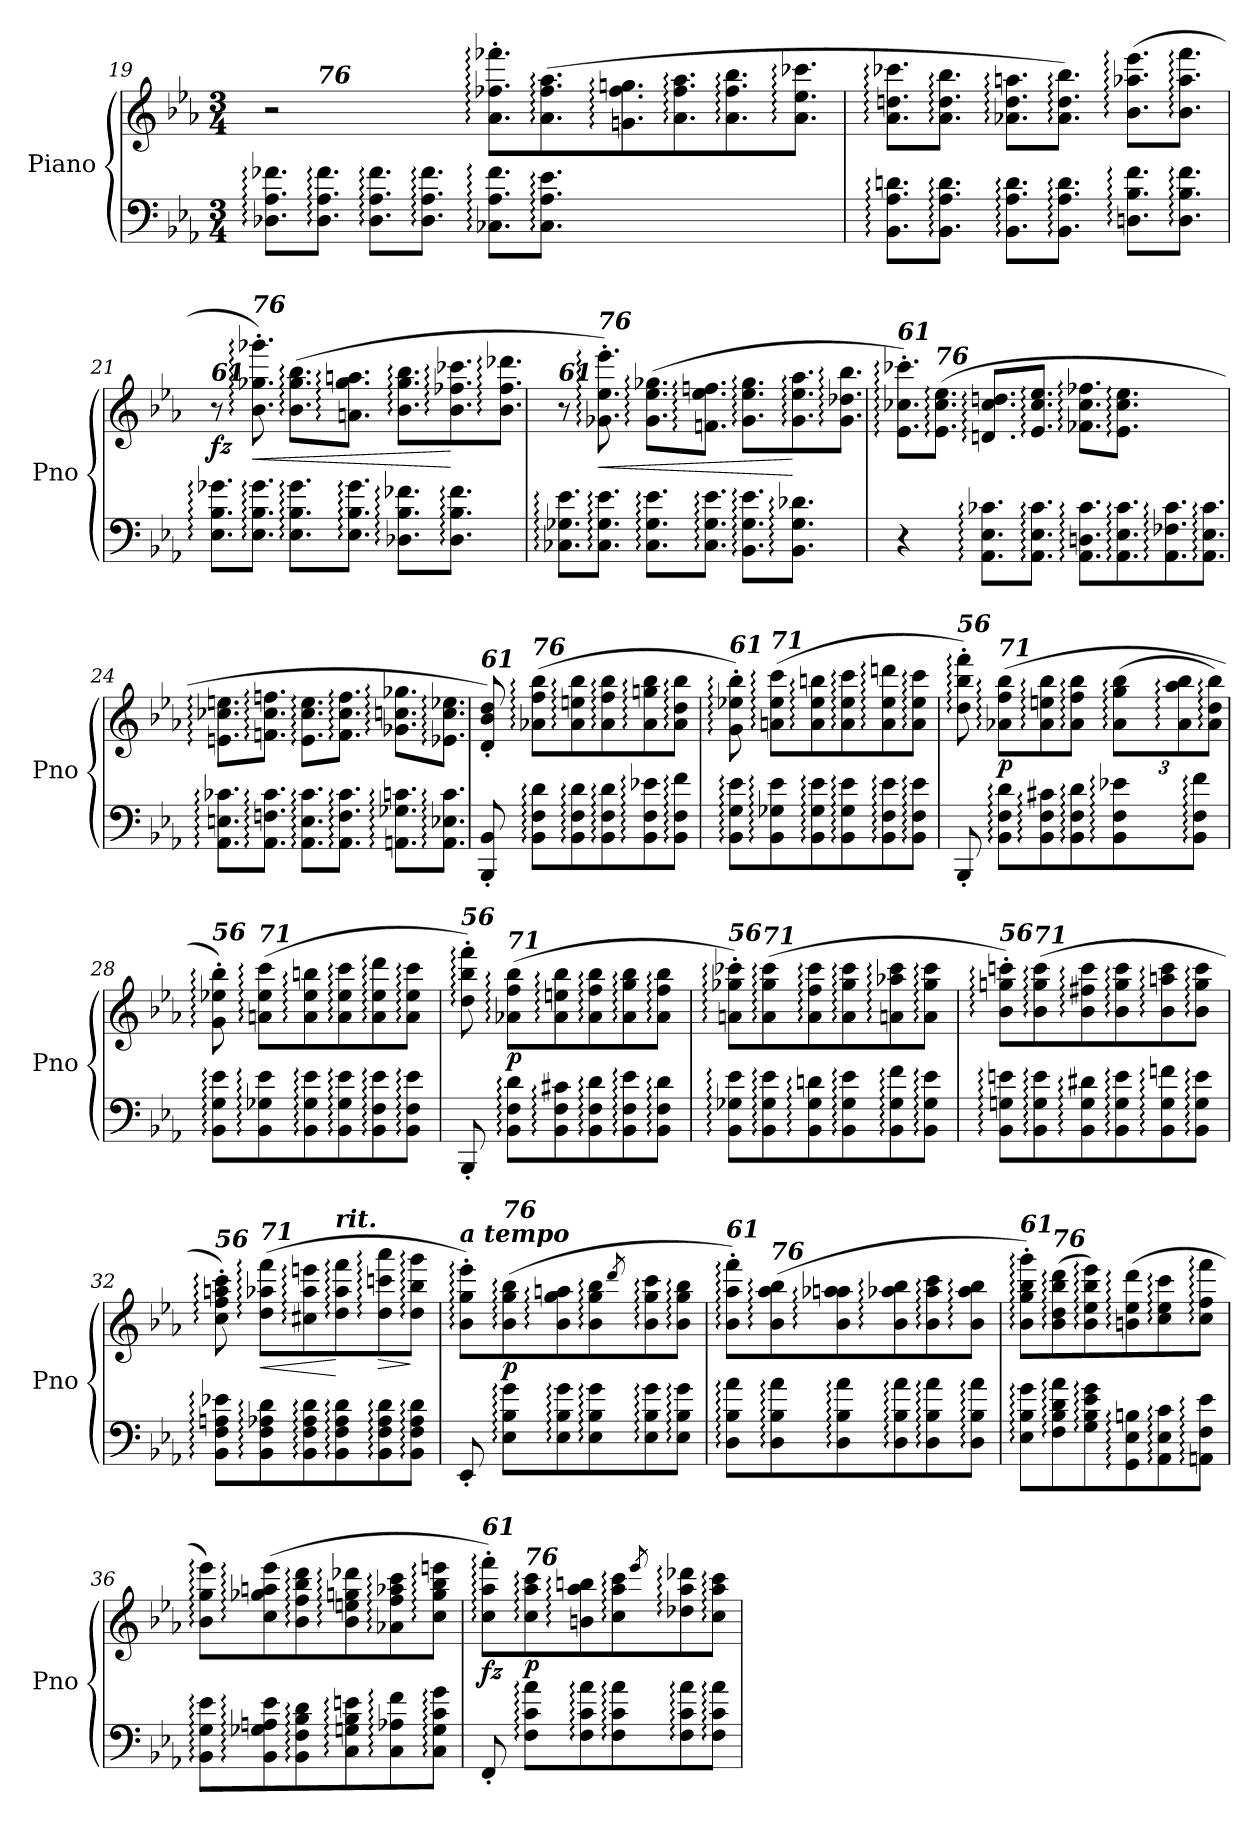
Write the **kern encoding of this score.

**kern	**kern	**dynam
*part1	*part1	*part1
*staff2	*staff1	*staff1/2
*I"Piano	*	*
*I'Pno	*	*
!!LO:LB:g=z
*clefF4	*clefG2	*
*k[b-e-a-]	*k[b-e-a-]	*
*M3/4	*M3/4	*
*Xtuplet	*	*
=19	=19	=19
!	!LO:TX:a:Bi:t=61	!
*	*^	*
12.D-X\: 12.A-\: 12.f-X\:L	2r	8ryy	.
!	!	!LO:TX:a:Bi:t=76	!
12.D-\: 12.A-\: 12.f-\:J	.	1ryy	.
12.D-\: 12.A-\: 12.f-\:L	.	.	.
12.D-\: 12.A-\: 12.f-\:J	.	.	.
*	*Xtuplet	*	*
12.C-X\: 12.A-\: 12.f-\:L	12.a-\:' 12.ff-X\:' 12.fff-X\:'L	.	.
12.C-\: 12.A-\: 12.e-\:J	(>12.a-\: 12.ff-\: 12.aa-\:	.	.
2ryy	12.gn\: 12.ff-\: 12.ggn\:	.	.
.	12.a-\: 12.ff-\: 12.aa-\:	.	.
.	12.a-\: 12.ff-\: 12.bb-\:	.	.
.	12.a-\: 12.ee-\: 12.ccc-X\:J	8ryy	.
*	*v	*v	*
=20	=20	=20
12.BB-\: 12.A-\: 12.dn\:L	12.a-\: 12.ddn\: 12.ccc-X\:L	.
12.BB-\: 12.A-\: 12.d\:J	12.a-\: 12.dd\: 12.bb-\:J	.
12.BB-\: 12.A-\: 12.d\:L	12.a-X\: 12.dd\: 12.aan\:L	.
12.BB-\: 12.A-\: 12.d\:J	12.a-\: 12.dd\: 12.bb-\:J)	.
12.Dn\: 12.B-\: 12.f\:L	(>12.b-\: 12.aa-X\: 12.eee-\:L	.
12.D\: 12.B-\: 12.f\:J	12.b-\: 12.aa-\: 12.fff\:J	.
!!LO:PB:g=z
=21	=21	=21
!	!LO:TX:a:Bi:t=61	!
!	!	!LO:DY:b
12.E-\: 12.B-\: 12.g-X\:L	8r	fz
!	!LO:TX:a:Bi:t=76	!
!	!	!LO:HP:b
12.E-\: 12.B-\: 12.g-\:J	12.b-\:' 12.gg-X\:' 12.ggg-X\:')	<
12.E-\: 12.B-\: 12.g-\:L	(>12.b-\: 12.gg-\: 12.bb-\:L	.
12.E-\: 12.B-\: 12.g-\:J	12.an\: 12.gg-\: 12.aan\:J	.
12.D-X\: 12.B-\: 12.f-X\:L	12.b-\: 12.gg-\: 12.bb-\:L	.
12.D-\: 12.B-\: 12.f-\:J	12.b-\: 12.ff-X\: 12.ccc-X\:	[
8ryy	12.b-\: 12.ff-\: 12.ddd-X\:J	.
!!LO:PB:g=z
=22	=22	=22
!	!LO:TX:a:Bi:t=61	!
12.C-X\: 12.G-X\: 12.e-\:L	8r	.
!	!LO:TX:a:Bi:t=76	!
!	!	!LO:HP:b
12.C-\: 12.G-\: 12.e-\:J	12.g-X\:' 12.ee-\:' 12.eee-\:')	<
12.C-\: 12.G-\: 12.e-\:L	(>12.g-\: 12.ee-\: 12.gg-X\:L	.
12.C-\: 12.G-\: 12.e-\:J	12.fn\: 12.ee-\: 12.ffn\:J	.
12.BB-\: 12.G-\: 12.e-\:L	12.g-\: 12.ee-\: 12.gg-\:L	.
12.BB-\: 12.G-\: 12.d-X\:J	12.g-\: 12.ee-\: 12.aa-\:	[
8ryy	12.g-\: 12.dd-X\: 12.bb-\:J	.
=23	=23	=23
!	!LO:TX:a:Bi:t=61	!
4r	12.e-\:' 12.cc-X\:' 12.ccc-X\:'L)	.
!	!LO:TX:a:Bi:t=76	!
.	(>12.e-\: 12.cc-\: 12.ee-\:J	.
12.AA-\: 12.E-\: 12.c-X\:L	12.dn/: 12.cc-/: 12.ddn/:L	.
12.AA-\: 12.E-\: 12.c-\:J	12.e-/: 12.cc-/: 12.ee-/:J	.
12.AA-\: 12.Dn\: 12.c-\:L	12.f-X\: 12.cc-\: 12.ff-X\:L	.
12.AA-\: 12.E-\: 12.c-\:	12.e-\: 12.cc-\: 12.ee-\:J	.
12.AA-\: 12.F-X\: 12.c-\:	4ryy	.
12.AA-\: 12.E-\: 12.c-\:J	.	.
!!LO:PB:g=z
=24	=24	=24
12.AA-\: 12.En\: 12.c-X\:L	12.en\: 12.cc-X\: 12.een\:L	.
12.AA-\: 12.Fn\: 12.c-\:J	12.fn\: 12.cc-\: 12.ffn\:J	.
12.AA-\: 12.E\: 12.c-\:L	12.e\: 12.cc-\: 12.ee\:L	.
12.AA-\: 12.F\: 12.c-\:J	12.f\: 12.cc-\: 12.ff\:J	.
12.AAn\: 12.G-X\: 12.cn\:L	12.g-X\: 12.ccn\: 12.gg-X\:L	.
12.AA\: 12.E-X\: 12.c\:J	12.e-X\: 12.cc\: 12.ee-X\:J	.
!!LO:LB:g=z
=25	=25	=25
!	!LO:TX:a:Bi:t=61	!
8BBB-/' 8BB-/'	8d/' 8b-/' 8dd/')	.
!	!LO:TX:a:Bi:t=76	!
8BB-\: 8F\: 8d\:L	(>8a-X\: 8ff\: 8bb-\:L	.
8BB-\: 8F\: 8d\:	8a-\: 8een\: 8bb-\:	.
8BB-\: 8F\: 8d\:	8a-\: 8ff\: 8bb-\:	.
8BB-\: 8F\: 8e-X\:	8a-\: 8ggn\: 8bb-\:	.
8BB-\: 8F\: 8f\:J	8a-\: 8dd\: 8bb-\:J	.
=26	=26	=26
!	!LO:TX:a:Bi:t=61	!
8BB-\: 8G\: 8e-\:L	8g\:' 8ee-X\:' 8bb-\:')	.
!	!LO:TX:a:Bi:t=71	!
8BB-\: 8G-X\: 8e-\:	(>8an\: 8ee-\: 8ccc\:L	.
8BB-\: 8G-\: 8e-\:	8a\: 8ee-\: 8bbn\:	.
8BB-\: 8G-\: 8e-\:	8a\: 8ee-\: 8ccc\:	.
8BB-\: 8F\: 8e-\:	8a\: 8ee-\: 8dddn\:	.
8BB-\: 8F\: 8e-\:J	8a\: 8ee-\: 8ccc\:J	.
=27	=27	=27
!	!LO:TX:a:Bi:t=56	!
8BBB-'/	8dd\:' 8bb-\:' 8fff\:')	.
!	!LO:TX:a:Bi:t=71	!
!	!	!LO:DY:b
8BB-\: 8F\: 8d\:L	(>8a-X\: 8ff\: 8bb-\:L	p
8BB-\: 8F\: 8c#X\:	8a-\: 8een\: 8bb-\:	.
8BB-\: 8F\: 8d\:	8a-\: 8ff\: 8bb-\:J	.
*	*tuplet	*
*	*Xbrackettup	*
8BB-\: 8F\: 8e-X\:	(>12a-\: 12gg\: 12bb-\:L	.
.	12a-\: 12aa-\: 12bb-\:	.
8BB-\: 8F\: 8f\:J	.	.
.	12a-\: 12dd\: 12bb-\:J)	.
!!LO:LB:g=z
=28	=28	=28
!	!LO:TX:a:Bi:t=56	!
8BB-\: 8G\: 8e-\:L	8g\:' 8ee-X\:' 8bb-\:')	.
!	!LO:TX:a:Bi:t=71	!
8BB-\: 8G-X\: 8e-\:	(>8an\: 8ee-\: 8ccc\:L	.
8BB-\: 8G-\: 8e-\:	8a\: 8ee-\: 8bbn\:	.
8BB-\: 8G-\: 8e-\:	8a\: 8ee-\: 8ccc\:	.
8BB-\: 8F\: 8e-\:	8a\: 8ee-\: 8ddd\:	.
8BB-\: 8F\: 8e-\:J	8a\: 8ee-\: 8ccc\:J	.
!!LO:LB:g=z
=29	=29	=29
!	!LO:TX:a:Bi:t=56	!
8BBB-'/	8dd\:' 8bb-\:' 8fff\:')	.
!	!LO:TX:a:Bi:t=71	!
!	!	!LO:DY:b
8BB-\: 8F\: 8d\:L	(>8a-X\: 8ff\: 8bb-\:L	p
8BB-\: 8F\: 8c#X\:	8a-\: 8een\: 8bb-\:	.
8BB-\: 8F\: 8d\:	8a-\: 8ff\: 8bb-\:	.
8BB-\: 8F\: 8e-\:	8a-\: 8gg\: 8bb-\:	.
8BB-\: 8F\: 8d\:J	8a-\: 8ff\: 8bb-\:J	.
=30	=30	=30
!	!LO:TX:a:Bi:t=56	!
8BB-\: 8G-X\: 8e-\:L	8an\:' 8gg-X\:' 8ccc-X\:'L)	.
!	!LO:TX:a:Bi:t=71	!
8BB-\: 8G-\: 8e-\:	(>8a\: 8gg-\: 8ccc-\:	.
8BB-\: 8G-\: 8dn\:	8a\: 8ff\: 8ccc-\:	.
8BB-\: 8G-\: 8e-\:	8a\: 8gg-\: 8ccc-\:	.
8BB-\: 8G-\: 8f\:	8an\: 8aa-X\: 8ccc-\:	.
8BB-\: 8G-\: 8e-\:J	8a\: 8gg-\: 8ccc-\:J	.
=31	=31	=31
!	!LO:TX:a:Bi:t=56	!
8BB-\: 8Gn\: 8en\:L	8b-\:' 8ggn\:' 8cccn\:'L)	.
!	!LO:TX:a:Bi:t=71	!
8BB-\: 8G\: 8e\:	(>8b-\: 8gg\: 8ccc\:	.
8BB-\: 8G\: 8d#X\:	8b-\: 8ff#X\: 8ccc\:	.
8BB-\: 8G\: 8e\:	8b-\: 8gg\: 8ccc\:	.
8BB-\: 8G\: 8fn\:	8b-\: 8aan\: 8ccc\:	.
8BB-\: 8G\: 8e\:J	8b-\: 8gg\: 8ccc\:J	.
!!LO:PB:g=z
=32	=32	=32
!	!LO:TX:a:Bi:t=56	!
8BB-\: 8F\: 8An\: 8e-X\:L	8cc\:' 8ff\:' 8aan\:' 8ccc\:')	.
!	!LO:TX:a:Bi:t=71	!
!	!	!LO:HP:b
8BB-\: 8F\: 8A-X\: 8d\:	(>8dd\: 8aa-X\: 8fff\:L	<
8BB-\: 8F\: 8A-\: 8d\:	8cc#X\: 8aa-\: 8eeen\:	.
!	!LO:TX:a:Bi:t=rit.	!
8BB-\: 8F\: 8A-\: 8d\:	8dd\: 8aa-\: 8fff\:	[
!	!	!LO:HP:b
8BB-\: 8F\: 8A-\: 8d\:	8dd\: 8cccn\: 8aaa-\:	>
8BB-\: 8F\: 8A-\: 8d\:J	8dd\: 8bb-\: 8ggg\:J	]
!!LO:LB:g=z
=33	=33	=33
!	!LO:TX:a:Bi:t=a tempo	!
8EE-'/	8b-\:' 8gg\:' 8eee-\:'L)	.
!	!LO:TX:a:Bi:t=76	!
!	!	!LO:DY:b
8E-\: 8B-\: 8g\:L	(>8b-\: 8gg\: 8bb-\:	p
8E-\: 8B-\: 8g\:	8b-\: 8gg\: 8aan\:	.
8E-\: 8B-\: 8g\:	8b-\: 8gg\: 8bb-\:	.
.	8qddd/	.
8E-\: 8B-\: 8g\:	8b-\: 8gg\: 8ccc\:	.
8E-\: 8B-\: 8g\:J	8b-\: 8gg\: 8bb-\:J	.
=34	=34	=34
!	!LO:TX:a:Bi:t=61	!
8D\: 8B-\: 8a-\:L	8b-\:' 8aa-\:' 8fff\:'L)	.
!	!LO:TX:a:Bi:t=76	!
8D\: 8B-\: 8a-\:	(>8b-\: 8aa-\: 8bb-\:	.
8D\: 8B-\: 8a-\:	8b-\: 8aa-X\: 8aan\:	.
8D\: 8B-\: 8a-\:	8b-\: 8aa-X\: 8bb-\:	.
8D\: 8B-\: 8a-\:	8b-\: 8aa-\: 8ccc\:	.
8D\: 8B-\: 8a-\:J	8b-\: 8aa-\: 8bb-\:J	.
=35	=35	=35
!	!LO:TX:a:Bi:t=61	!
8E-\: 8B-\: 8g\:L	8b-\:' 8gg\:' 8bb-\:' 8ggg\:'L)	.
!	!LO:TX:a:Bi:t=76	!
8F\: 8B-\: 8d\: 8a-\:	(>8b-\: 8dd\: 8bb-\: 8ddd\:	.
8G\: 8B-\: 8e-\: 8g\:	8b-\: 8ee-\: 8bb-\: 8eee-\:)	.
8GG\: 8E-\: 8Bn\:	(>8bn\: 8ee-\: 8ddd\:	.
8AA-\: 8E-\: 8c\:	8cc\: 8ee-\: 8ccc\:	.
8AAn\: 8F\: 8e-\:J	8cc\: 8ff\: 8fff\:J	.
!!LO:LB:g=z
=36	=36	=36
8BB-\: 8G\: 8e-\:L	8b-\: 8gg\: 8eee-\:L)	.
8BB-\: 8G-X\: 8An\: 8e-\:	(>8cc\: 8gg-X\: 8aan\: 8eee-\:	.
8BB-\: 8F\: 8B-\: 8d\:	8b-\: 8ff\: 8bb-\: 8ddd\:	.
8C\: 8Gn\: 8B-\: 8en\:	8b-\: 8een\: 8ggn\: 8ddd-X\:	.
8C\: 8A-X\: 8f\:	8a-X\: 8ff\: 8aa-X\: 8ccc\:	.
8C\: 8G\: 8c\: 8g\:J	8cc\: 8gg\: 8bb-\: 8eeen\:J	.
=37	=37	=37
!	!LO:TX:a:Bi:t=61	!
!	!	!LO:DY:b
8FF'/	8cc\:' 8aa-\:' 8fff\:'L)	fz
!	!LO:TX:a:Bi:t=76	!
!	!	!LO:DY:b
8F\: 8c\: 8a-\:L	8cc\: 8aa-\: 8ccc\:	p
8F\: 8c\: 8a-\:	8bn\: 8aa-\: 8bbn\:	.
8F\: 8c\: 8a-\:	8cc\: 8aa-\: 8ccc\:	.
.	8qeee-/	.
8F\: 8c\: 8a-\:	8dd-X\: 8aa-\: 8ddd-X\:	.
8F\: 8c\: 8a-\:J	8cc\: 8aa-\: 8ccc\:J	.
=	=	=
*-	*-	*-
